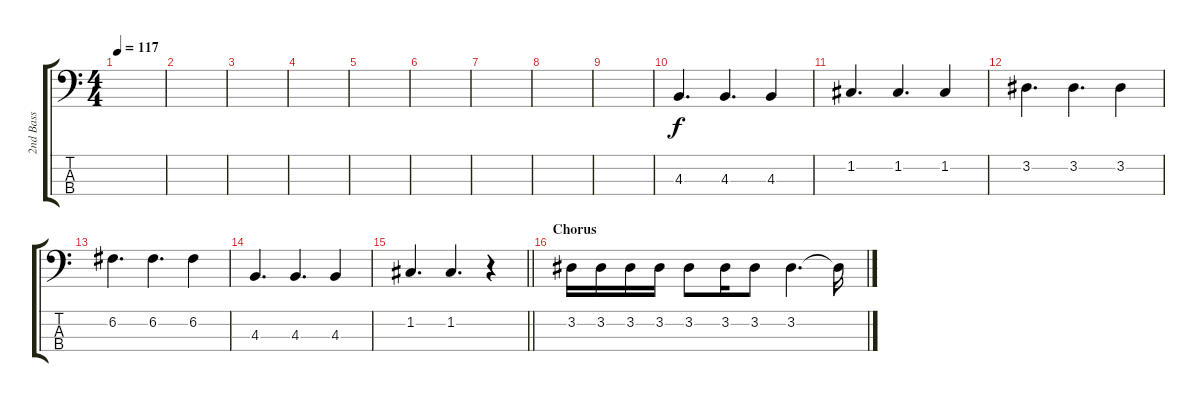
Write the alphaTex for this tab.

\track ("2nd Bass " "2nd Bass ") {instrument electricbassfinger}
\staff {score tabs}
\tuning (F2 C2 G1 C1) {hide}
\ts (4 4)
\tempo 117
\clef f4
\ks c
|
|
|
|
|
|
|
|
|
4.3.4{d} 4.3.4{d} 4.3.4 |
1.2.4{d} 1.2.4{d} 1.2.4 |
3.2.4{d} 3.2.4{d} 3.2.4 |
6.2.4{d} 6.2.4{d} 6.2.4 |
4.3.4{d} 4.3.4{d} 4.3.4 |
\barLineRight lightlight
1.2.4{d} 1.2.4{d} r.4 |
\section ("" "Chorus")
3.2.16 3.2.16 3.2.16 3.2.16 3.2.8 3.2.16 3.2.8 3.2.4{d} 3.2{t}.16
